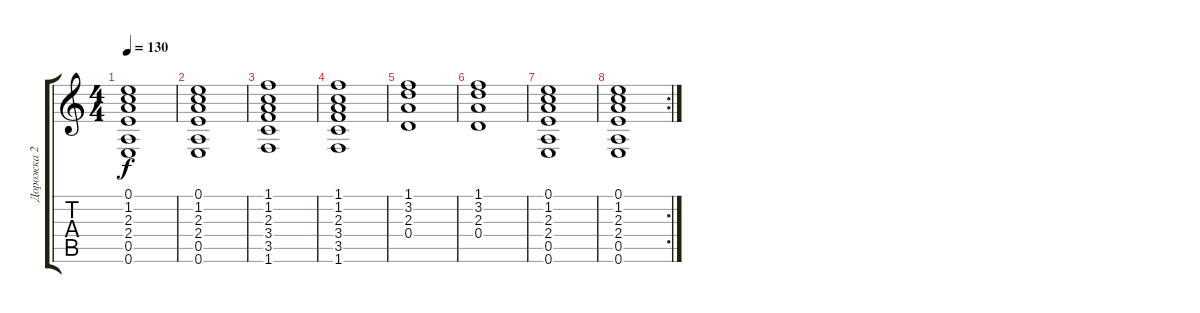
\track ("Дорожка 2" "Дорожка 2") {instrument acousticguitarnylon}
\staff {score tabs}
\tuning (E4 B3 G3 D3 A2 E2) {hide}
\ts (4 4)
\tempo 130
\clef g2
\ks c
(0.1 1.2 2.3 2.4 0.5 0.6).1{dy f instrument acousticguitarnylon} |
(0.1 1.2 2.3 2.4 0.5 0.6).1 |
(1.1 1.2 2.3 3.4 3.5 1.6).1 |
(1.1 1.2 2.3 3.4 3.5 1.6).1 |
(1.1 3.2 2.3 0.4).1 |
(1.1 3.2 2.3 0.4).1 |
(0.1 1.2 2.3 2.4 0.5 0.6).1 |
\rc 2
(0.1 1.2 2.3 2.4 0.5 0.6).1
